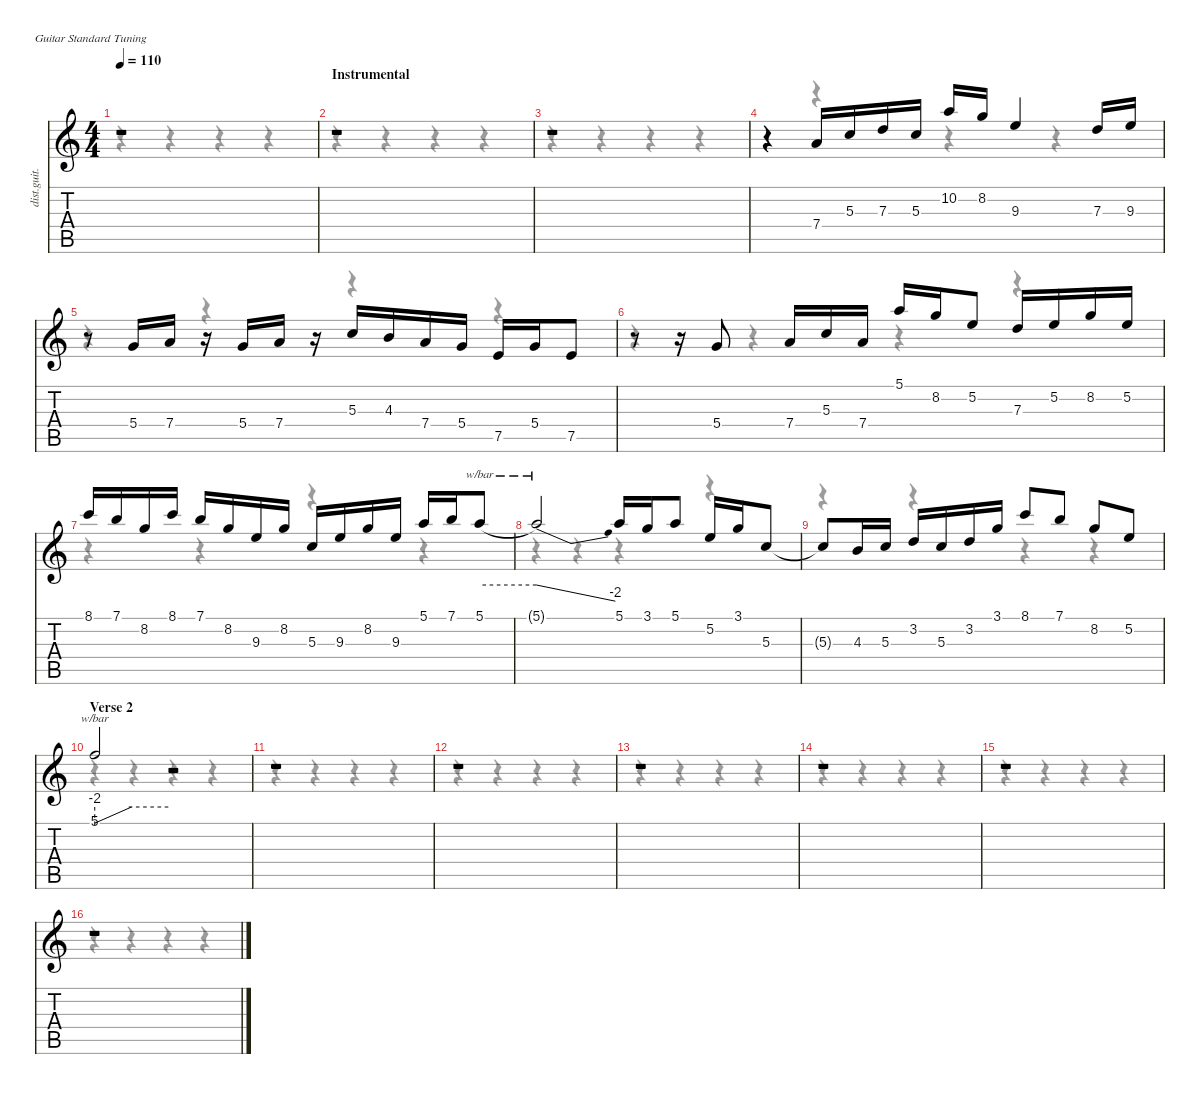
\defaultSystemsLayout 4
\hideDynamics
\bracketExtendMode nobrackets
\otherSystemsTrackNameOrientation horizontal
\track ("Gtr Solo" "dist.guit.") {instrument distortionguitar}
\staff {score tabs}
\tuning (E4 B3 G3 D3 A2 E2)
\voice
\ts (4 4)
\tempo 110
\clef g2
\ks c
r.1{dy f beam Up} |
\section ("" "Instrumental")
r.1{beam Up} |
r.1{beam Up} |
r.4{beam Up} 7.4.16{beam Up} 5.3.16{beam Up} 7.3.16{beam Up} 5.3.16{beam Up} 10.2.16{beam Up} 8.2.16{beam Up} 9.3.4{beam Up} 7.3.16{beam Up} 9.3.16{beam Up} |
r.8{beam Up} 5.4.16{beam Up} 7.4.16{beam Up} r.16{beam Up} 5.4.16{beam Up} 7.4.16{beam Up} r.16{beam Up} 5.3.16{beam Up} 4.3.16{beam Up} 7.4.16{beam Up} 5.4.16{beam Up} 7.5.16{beam Up} 5.4.16{beam Up} 7.5.8{beam Up} |
r.8{beam Up} r.16{beam Up} 5.4.8{beam Up} 7.4.16{beam Up} 5.3.16{beam Up} 7.4.16{beam Up} 5.1.16{beam Up} 8.2.16{beam Up} 5.2.8{beam Up} 7.3.16{beam Up} 5.2.16{beam Up} 8.2.16{beam Up} 5.2.16{beam Up} |
8.1.16{beam Up} 7.1.16{beam Up} 8.2.16{beam Up} 8.1.16{beam Up} 7.1.16{beam Up} 8.2.16{beam Up} 9.3.16{beam Up} 8.2.16{beam Up} 5.3.16{beam Up} 9.3.16{beam Up} 8.2.16{beam Up} 9.3.16{beam Up} 5.1.16{beam Up} 7.1.16{beam Up} 5.1.8{tbe (hold default 0 0 60 0) beam Up} |
5.1{t}.2{tbe (dive default 0 0 60 -8) beam Up} 5.1.16{beam Up} 3.1.16{beam Up} 5.1.8{beam Up} 5.2.16{beam Up} 3.1.16{beam Up} 5.3.8{beam Up} |
5.3{t}.8{beam Up} 4.3.16{beam Up} 5.3.16{beam Up} 3.2.16{beam Up} 5.3.16{beam Up} 3.2.16{beam Up} 3.1.16{beam Up} 8.1.8{beam Up} 7.1.8{beam Up} 8.2.8{beam Up} 5.2.8{beam Up} |
\section ("" "Verse 2")
5.1.2{tbe (custom default 0 -8 30 0 30 0 60 0) beam Up} r.2{beam Up} |
r.1{beam Up} |
r.1{beam Up} |
r.1{beam Up} |
r.1{beam Up} |
r.1{beam Up} |
r.1{beam Up}
\voice
\clef g2
\ottava regular
\simile none
\ks c
r.4{dy mf beam Down} r.4{beam Down} r.4{beam Down} r.4{beam Down} |
r.4{beam Down} r.4{beam Down} r.4{beam Down} r.4{beam Down} |
r.4{beam Down} r.4{beam Down} r.4{beam Down} r.4{beam Down} |
r.4{beam Down} r.4{beam Down} r.4{beam Down} r.4{beam Down} |
r.4{beam Down} r.4{beam Down} r.4{beam Down} r.4{beam Down} |
r.4{beam Down} r.4{beam Down} r.4{beam Down} r.4{beam Down} |
r.4{beam Down} r.4{beam Down} r.4{beam Down} r.4{beam Down} |
r.4{beam Down} r.4{beam Down} r.4{beam Down} r.4{beam Down} |
r.4{beam Down} r.4{beam Down} r.4{beam Down} r.4{beam Down} |
r.4{beam Down} r.4{beam Down} r.4{beam Down} r.4{beam Down} |
r.4{beam Down} r.4{beam Down} r.4{beam Down} r.4{beam Down} |
r.4{beam Down} r.4{beam Down} r.4{beam Down} r.4{beam Down} |
r.4{beam Down} r.4{beam Down} r.4{beam Down} r.4{beam Down} |
r.4{beam Down} r.4{beam Down} r.4{beam Down} r.4{beam Down} |
r.4{beam Down} r.4{beam Down} r.4{beam Down} r.4{beam Down} |
r.4{beam Down} r.4{beam Down} r.4{beam Down} r.4{beam Down}
